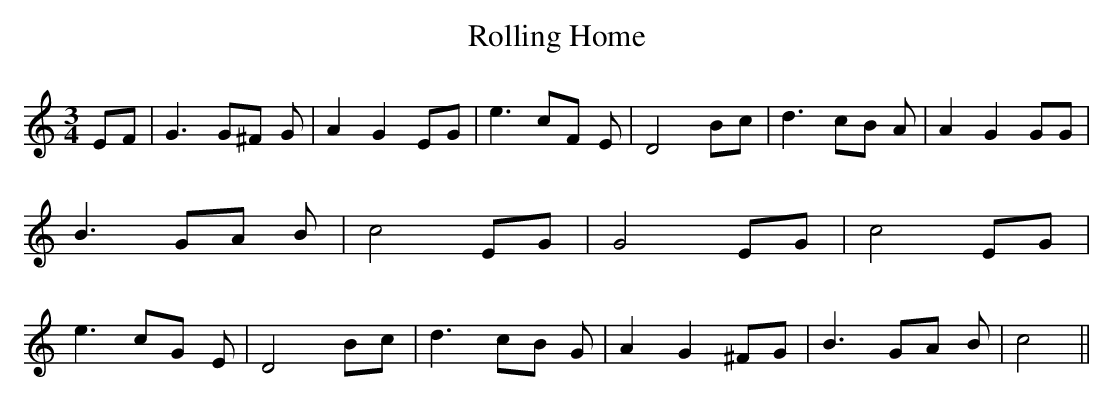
X:1
T:Rolling Home
M:3/4
L:1/8
K:C
 EF| G3 G^F G| A2 G2 EG| e3 cF E| D4 Bc| d3 cB A| A2 G2 GG| B3 GA B|\
 c4 EG| G4 EG| c4 EG| e3 cG E| D4 Bc| d3 cB G| A2 G2 ^FG| B3 GA B|\
 c4||
